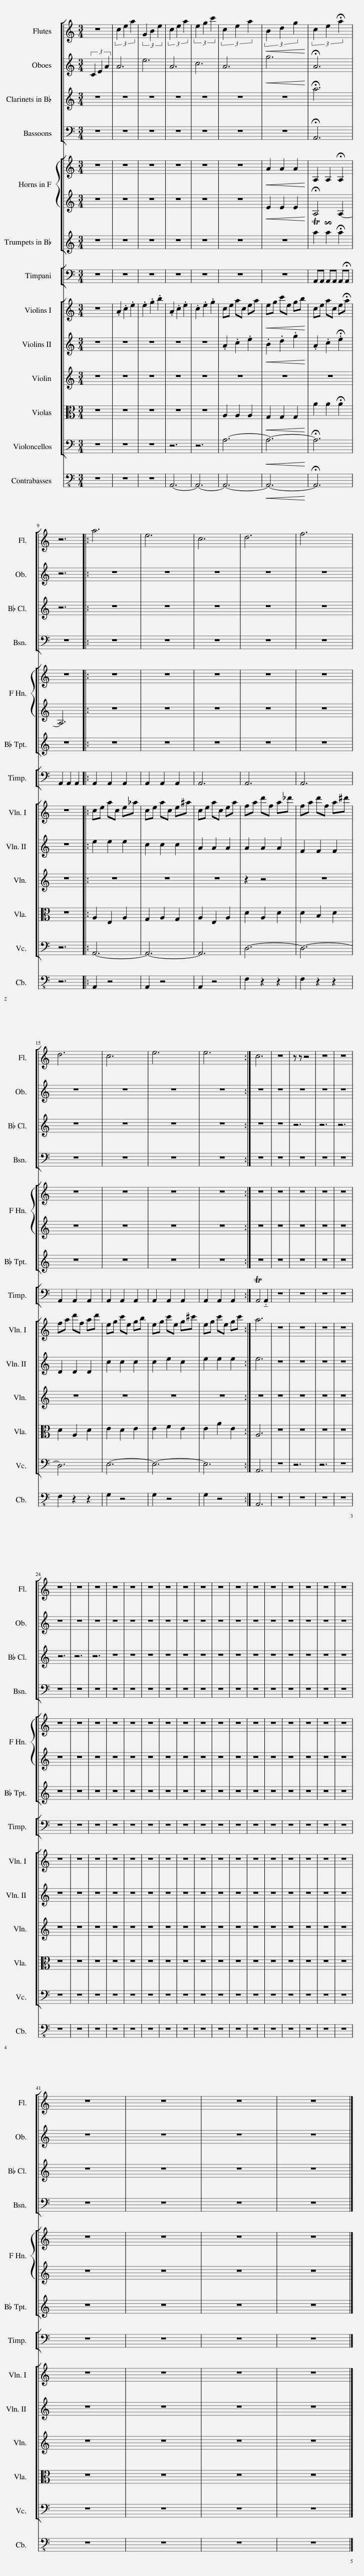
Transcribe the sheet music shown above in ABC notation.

X:1
%%score [ 1 2 3 4 ] [ { 5 | 6 } 7 ] 8 [ 9 10 11 12 ] 13
L:1/8
M:3/4
I:linebreak $
K:C
V:1 treble
V:2 treble
V:3 treble transpose=-2
V:4 bass
V:5 treble transpose=-7
V:6 treble transpose="-7 "
V:7 treble transpose=-2
V:8 bass
V:9 treble
V:10 treble
V:11 alto
V:12 bass
V:13 bass transpose=-12
V:1
 z6 | c2 e2 a2 | G2 B2 e2 | c2 e2 a2 | e2 g2 c'2 | %5
 c2 e2 a2 |!<(! B2 d2 g2!<)! | c2 e2 !fermata!a2 |$ z6 |: a6 | %10
 e6 | c6 | d6 | f6 |$ d6 | %15
 c6 | e6 | e6 :| c6 | z6 | %20
 z z z4 | z6 | z6 |$ z6 | z6 | %25
 z6 | z6 | z6 | z6 | z6 | %30
 z6 | z6 | z6 | z6 | z6 | %35
 z6 | z6 | z6 | z6 | z6 |$ %40
 z6 | z6 | z6 | z6 |] %44
V:2
 C2 E2 A2 | A6 | e6 | A6 | c6 | %5
 A6 |!<(! g6!<)! | !fermata!A6 |$ z6 |: z6 | %10
 z6 | z6 | z6 | z6 |$ z6 | %15
 z6 | z6 | z6 :| z6 | z6 | %20
 z6 | z6 | z6 |$ z6 | z6 | %25
 z6 | z6 | z6 | z6 | z6 | %30
 z6 | z6 | z6 | z6 | z6 | %35
 z6 | z6 | z6 | z6 | z6 |$ %40
 z6 | z6 | z6 | z6 |] %44
V:3
 z6 | z6 | z6 | z6 | z6 | %5
 z6 | z6 | !fermata!b6 |$ z6 |: z6 | %10
 z6 | z6 | z6 | z6 |$ z6 | %15
 z6 | z6 | z6 :| z6 | z6 | %20
 z6 | z6 | z6 |$ z6 | z6 | %25
 z6 | z6 | z6 | z6 | z6 | %30
 z6 | z6 | z6 | z6 | z6 | %35
 z6 | z6 | z6 | z6 | z6 |$ %40
 z6 | z6 | z6 | z6 |] %44
V:4
 z6 | z6 | z6 | z6 | z6 | %5
 z6 | z6 | !fermata!A,,6 |$ z6 |: z6 | %10
 z6 | z6 | z6 | z6 |$ z6 | %15
 z6 | z6 | z6 :| z6 | z6 | %20
 z6 | z6 | z6 |$ z6 | z6 | %25
 z6 | z6 | z6 | z6 | z6 | %30
 z6 | z6 | z6 | z6 | z6 | %35
 z6 | z6 | z6 | z6 | z6 |$ %40
 z6 | z6 | z6 | z6 |] %44
V:5
 z6 | z6 | z6 | z6 | z6 | %5
 z6 |!<(! e2 e2 e2!<)! | E2 E2 !fermata!E2 |$ z6 |: z6 | %10
 z6 | z6 | z6 | z6 |$ z6 | %15
 z6 | z6 | z6 :| z6 | z6 | %20
 z6 | z6 | z6 |$ z6 | z6 | %25
 z6 | z6 | z6 | z6 | z6 | %30
 z6 | z6 | z6 | z6 | z6 | %35
 z6 | z6 | z6 | z6 | z6 |$ %40
 z6 | z6 | z6 | z6 |] %44
V:6
 z6 | z6 | z6 | z6 | z6 | %5
 z6 |!<(! B2 B2 B2!<)! | !fermata!E4 E2- |$ E6 |: z6 | %10
 z6 | z6 | z6 | z6 |$ z6 | %15
 z6 | z6 | z6 :| z6 | z6 | %20
 z6 | z6 | z6 |$ z6 | z6 | %25
 z6 | z6 | z6 | z6 | z6 | %30
 z6 | z6 | z6 | z6 | z6 | %35
 z6 | z6 | z6 | z6 | z6 |$ %40
 z6 | z6 | z6 | z6 |] %44
V:7
 z6 | z6 | z6 | z6 | z6 | %5
 z6 | z6 | Tb2 !invertedturn!b2 !fermata!b2 |$ z6 |: z6 | %10
 z6 | z6 | z6 | z6 |$ z6 | %15
 z6 | z6 | z6 :| z6 | z6 | %20
 z6 | z6 | z6 |$ z6 | z6 | %25
 z6 | z6 | z6 | z6 | z6 | %30
 z6 | z6 | z6 | z6 | z6 | %35
 z6 | z6 | z6 | z6 | z6 |$ %40
 z6 | z6 | z6 | z6 |] %44
V:8
 z6 | z6 | z6 | z6 | z6 | %5
 z6 | z6 | A,,A,, A,,A,, A,,!fermata!A,, |$ A,,2 A,,2 A,,2 |: A,,2 A,,2 A,,2 | %10
 A,,2 A,,2 A,,2 | A,,6 | A,,6 | A,,6 |$ A,,2 A,,2 A,,2 | %15
 A,,2 A,,2 A,,2 | A,,2 A,,2 A,,2 | A,,2 A,,2 A,,2 :| TA,,4 !tenuto!.A,,2 | z6 | %20
 z6 | z6 | z6 |$ z6 | z6 | %25
 z6 | z6 | z6 | z6 | z6 | %30
 z6 | z6 | z6 | z6 | z6 | %35
 z6 | z6 | z6 | z6 | z6 |$ %40
 z6 | z6 | z6 | z6 |] %44
V:9
 z6 | .A2 .c2 .e2 | .e2 .g2 .b2 | .A2 .c2 .e2 | .c2 .e2 .g2 | %5
 ce ac ea |!<(! eg c'e gb!<)! | ce ac e!fermata!a |$ z6 |: ce ac e_a | %10
 ce ac e^a | ce ac ea | fa d'f a_d' | fa d'f a^d' |$ fa d'f ad' | %15
 eg c'e gb | eg c'e g^c' | eg c'e gc' :| a6 | z6 | %20
 z6 | z6 | z6 |$ z6 | z6 | %25
 z6 | z6 | z6 | z6 | z6 | %30
 z6 | z6 | z6 | z6 | z6 | %35
 z6 | z6 | z6 | z6 | z6 |$ %40
 z6 | z6 | z6 | z6 |] %44
V:10
 z6 | z6 | z6 | z6 | z6 | %5
 .A2 .c2 .e2 |!<(! .B2 .d2 .g2!<)! | .A2 .c2 .!fermata!e2 |$ z6 |: e2 e2 e2 | %10
 c2 c2 c2 | A2 A2 A2 | A2 A2 A2 | F2 F2 F2 |$ D2 D2 D2 | %15
 c2 c2 c2 | c2 e2 c2 | e2 e2 e2 :| e6 | z6 | %20
 z6 | z6 | z6 |$ z6 | z6 | %25
 z6 | z6 | z6 | z6 | z6 | %30
 z6 | z6 | z6 | z6 | z6 | %35
 z6 | z6 | z6 | z6 | z6 |$ %40
 z6 | z6 | z6 | z6 |] %44
V:11
 z6 | z6 | z6 | z6 | z6 | %5
 A,2 A,2 A,2 |!<(! G,2 G,2 G,2!<)! | A2 A2 !fermata!A2 |$ z6 |: A,2 E,2 A,2 | %10
 G,2 A,2 G,2 | A,2 E,2 A,2 | D2 A,2 D2 | D2 B,2 D2 |$ D2 A,2 D2 | %15
 E2 D2 E2 | E2 F2 E2 | E2 A2 E2 :| A,6 | z6 | %20
 z6 | z6 | z6 |$ z6 | z6 | %25
 z6 | z6 | z6 | z6 | z6 | %30
 z6 | z6 | z6 | z6 | z6 | %35
 z6 | z6 | z6 | z6 | z6 |$ %40
 z6 | z6 | z6 | z6 |] %44
V:12
 z6 | z6 | z6 | z6 | z6 | %5
 A,6- |!<(! A,6-!<)! | !fermata!A,6 |$ z6 |: A,,6- | %10
 A,,6- | A,,6 | D,6- | D,6- |$ D,6 | %15
 E,6- | E,6- | E,6 :| A,,6 | z6 | %20
 z6 | z6 | z6 |$ z6 | z6 | %25
 z6 | z6 | z6 | z6 | z6 | %30
 z6 | z6 | z6 | z6 | z6 | %35
 z6 | z6 | z6 | z6 | z6 |$ %40
 z6 | z6 | z6 | z6 |] %44
V:13
 z6 | z6 | z6 | A,,6- | A,,6- | %5
 A,,6- |!<(! A,,6-!<)! | !fermata!A,,6 |$ z6 |: A,,2 z4 | %10
 A,,2 z4 | A,,2 z4 | F,2 z2 z2 | F,2 z2 z2 |$ F,2 z2 z2 | %15
 G,2 z4 | G,2 z4 | G,2 z4 :| A,,6 | z6 | %20
 z6 | z6 | z6 |$ z6 | z6 | %25
 z6 | z6 | z6 | z6 | z6 | %30
 z6 | z6 | z6 | z6 | z6 | %35
 z6 | z6 | z6 | z6 | z6 |$ %40
 z6 | z6 | z6 | z6 |] %44
